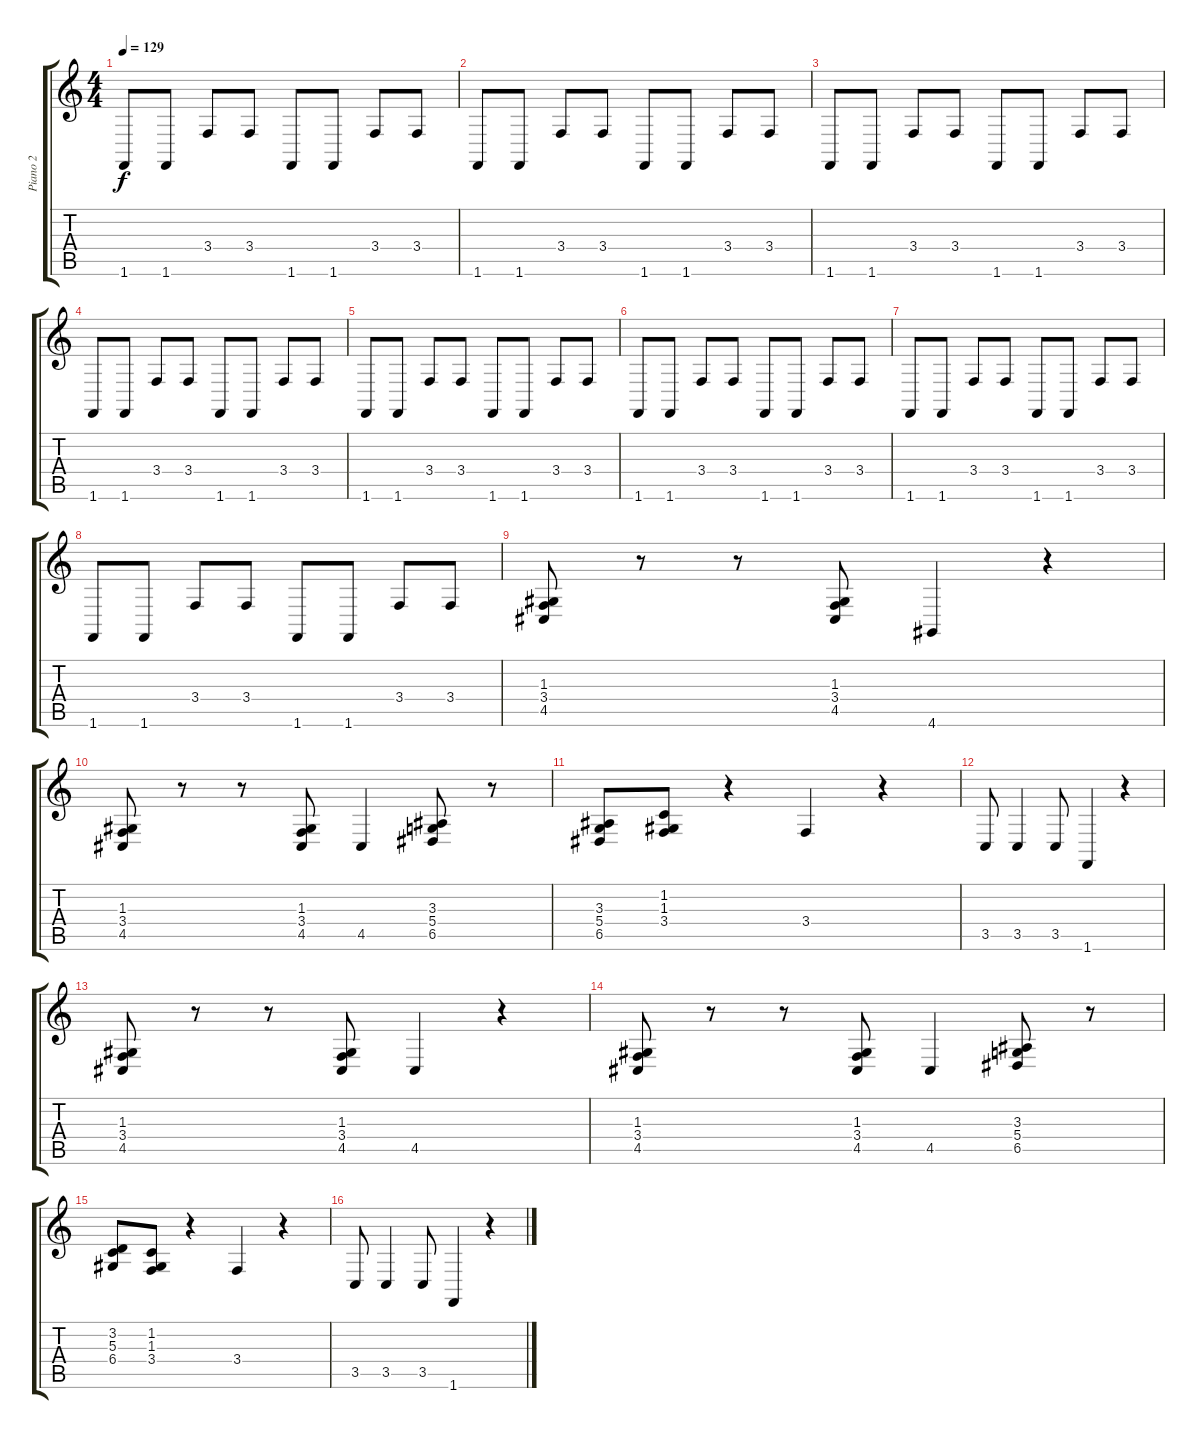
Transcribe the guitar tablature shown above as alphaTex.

\track ("Piano 2" "Piano 2") {instrument acousticgrandpiano}
\staff {score tabs}
\tuning (E4 B3 G3 D3 A2 E2) {hide}
\ts (4 4)
\tempo 129
\clef g2
\ks c
1.6.8{dy f instrument acousticgrandpiano} 1.6.8 3.4.8 3.4.8 1.6.8 1.6.8 3.4.8 3.4.8 |
1.6.8 1.6.8 3.4.8 3.4.8 1.6.8 1.6.8 3.4.8 3.4.8 |
1.6.8 1.6.8 3.4.8 3.4.8 1.6.8 1.6.8 3.4.8 3.4.8 |
1.6.8 1.6.8 3.4.8 3.4.8 1.6.8 1.6.8 3.4.8 3.4.8 |
1.6.8 1.6.8 3.4.8 3.4.8 1.6.8 1.6.8 3.4.8 3.4.8 |
1.6.8 1.6.8 3.4.8 3.4.8 1.6.8 1.6.8 3.4.8 3.4.8 |
1.6.8 1.6.8 3.4.8 3.4.8 1.6.8 1.6.8 3.4.8 3.4.8 |
1.6.8 1.6.8 3.4.8 3.4.8 1.6.8 1.6.8 3.4.8 3.4.8 |
(1.3 3.4 4.5).8 r.8 r.8 (1.3 3.4 4.5).8 4.6.4 r.4 |
(1.3 3.4 4.5).8 r.8 r.8 (1.3 3.4 4.5).8 4.5.4 (3.3 5.4 6.5).8 r.8 |
(3.3 5.4 6.5).8 (1.2 1.3 3.4).8 r.4 3.4.4 r.4 |
3.5.8 3.5.4 3.5.8 1.6.4 r.4 |
(1.3 3.4 4.5).8 r.8 r.8 (1.3 3.4 4.5).8 4.5.4 r.4 |
(1.3 3.4 4.5).8 r.8 r.8 (1.3 3.4 4.5).8 4.5.4 (3.3 5.4 6.5).8 r.8 |
(3.2 5.3 6.4).8 (1.2 1.3 3.4).8 r.4 3.4.4 r.4 |
3.5.8 3.5.4 3.5.8 1.6.4 r.4
